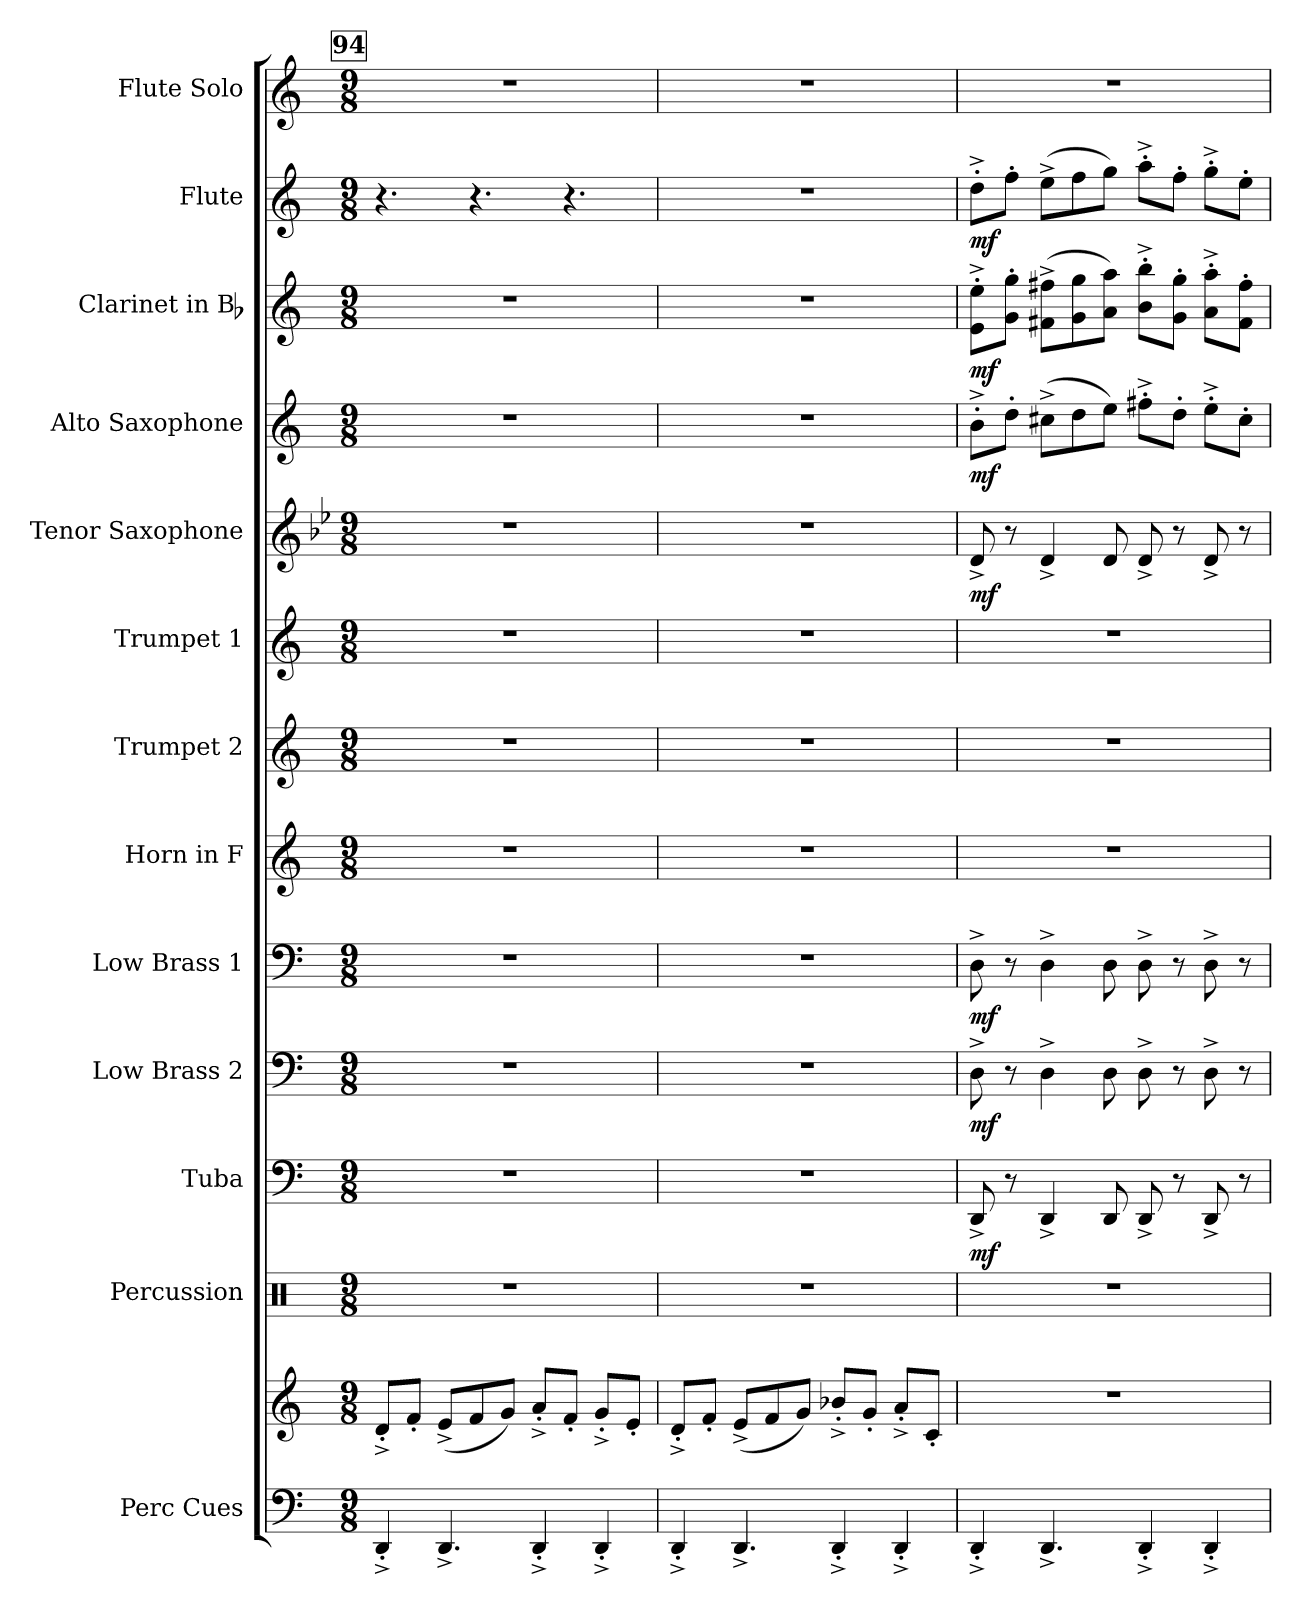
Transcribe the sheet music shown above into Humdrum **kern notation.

**kern	**kern	**kern	**kern	**dynam	**kern	**dynam	**kern	**dynam	**kern	**kern	**kern	**kern	**dynam	**kern	**dynam	**kern	**dynam	**kern	**dynam	**kern
*part13	*part13	*part12	*part11	*part11	*part10	*part10	*part9	*part9	*part8	*part7	*part6	*part5	*part5	*part4	*part4	*part3	*part3	*part2	*part2	*part1
*staff14	*staff13	*staff12	*staff11	*staff11	*staff10	*staff10	*staff9	*staff9	*staff8	*staff7	*staff6	*staff5	*staff5	*staff4	*staff4	*staff3	*staff3	*staff2	*staff2	*staff1
*I"Perc Cues	*	*I"Percussion	*I"Tuba	*	*I"Low Brass 2	*	*I"Low Brass 1	*	*I"Horn in F	*I"Trumpet 2	*I"Trumpet 1	*I"Tenor Saxophone	*	*I"Alto Saxophone	*	*I"Clarinet in Bb	*	*I"Flute	*	*I"Flute Solo
*I'Perc	*	*I'Perc.	*I'Tba.	*	*I'LB 2	*	*I'LB 1	*	*I'Hn.	*I'Tpt.	*I'Tpt.	*I'Ten. Sax.	*	*I'Alto Sax.	*	*I'Cl.	*	*I'Fl.	*	*I'Fl.
!!LO:PB:g=z
*clefF4	*clefG2	*clefX	*clefF4	*	*clefF4	*	*clefF4	*	*clefG2	*clefG2	*clefG2	*clefG2	*	*clefG2	*	*clefG2	*	*clefG2	*	*clefG2
*	*	*	*	*	*	*	*	*	*ITrd4c7	*ITrd1c2	*ITrd1c2	*ITrd8c14	*	*ITrd5c9	*	*ITrd1c2	*	*	*	*
*k[]	*k[]	*k[]	*k[]	*	*k[]	*	*k[]	*	*k[b-]	*k[b-e-]	*k[b-e-]	*k[b-e-]	*	*k[b-e-a-]	*	*k[b-e-]	*	*k[]	*	*k[]
*M9/8	*M9/8	*M9/8	*M9/8	*	*M9/8	*	*M9/8	*	*M9/8	*M9/8	*M9/8	*M9/8	*	*M9/8	*	*M9/8	*	*M9/8	*	*M9/8
!!LO:REH:place=s1:B:color=#000000:enc=box:fs=10.5701:t=94
=94	=94	=94	=94	=94	=94	=94	=94	=94	=94	=94	=94	=94	=94	=94	=94	=94	=94	=94	=94	=94
!	!	!LO:N:vis=1	!LO:N:vis=1	!	!LO:N:vis=1	!	!LO:N:vis=1	!	!LO:N:vis=1	!LO:N:vis=1	!LO:N:vis=1	!LO:N:vis=1	!	!LO:N:vis=1	!	!LO:N:vis=1	!	!	!	!LO:N:vis=1
4DD'^i/	8d'^i/L	8%9r	8%9r	.	8%9r	.	8%9r	.	8%9r	8%9r	8%9r	8%9r	.	8%9r	.	8%9r	.	4.r	.	8%9r
.	8f'i/J	.	.	.	.	.	.	.	.	.	.	.	.	.	.	.	.	.	.	.
4.DD^i/	(8e^i/L	.	.	.	.	.	.	.	.	.	.	.	.	.	.	.	.	.	.	.
.	8fi/	.	.	.	.	.	.	.	.	.	.	.	.	.	.	.	.	4.r	.	.
.	8gi/J)	.	.	.	.	.	.	.	.	.	.	.	.	.	.	.	.	.	.	.
4DD'^i/	8a'^i/L	.	.	.	.	.	.	.	.	.	.	.	.	.	.	.	.	.	.	.
.	8f'i/J	.	.	.	.	.	.	.	.	.	.	.	.	.	.	.	.	4.r	.	.
4DD'^i/	8g'^i/L	.	.	.	.	.	.	.	.	.	.	.	.	.	.	.	.	.	.	.
.	8e'i/J	.	.	.	.	.	.	.	.	.	.	.	.	.	.	.	.	.	.	.
=95	=95	=95	=95	=95	=95	=95	=95	=95	=95	=95	=95	=95	=95	=95	=95	=95	=95	=95	=95	=95
!	!	!LO:N:vis=1	!LO:N:vis=1	!	!LO:N:vis=1	!	!LO:N:vis=1	!	!LO:N:vis=1	!LO:N:vis=1	!LO:N:vis=1	!LO:N:vis=1	!	!LO:N:vis=1	!	!LO:N:vis=1	!	!LO:N:vis=1	!	!LO:N:vis=1
4DD'^i/	8d'^i/L	8%9r	8%9r	.	8%9r	.	8%9r	.	8%9r	8%9r	8%9r	8%9r	.	8%9r	.	8%9r	.	8%9r	.	8%9r
.	8f'i/J	.	.	.	.	.	.	.	.	.	.	.	.	.	.	.	.	.	.	.
4.DD^i/	(8e^i/L	.	.	.	.	.	.	.	.	.	.	.	.	.	.	.	.	.	.	.
.	8fi/	.	.	.	.	.	.	.	.	.	.	.	.	.	.	.	.	.	.	.
.	8gi/J)	.	.	.	.	.	.	.	.	.	.	.	.	.	.	.	.	.	.	.
4DD'^i/	8b-X'^i/L	.	.	.	.	.	.	.	.	.	.	.	.	.	.	.	.	.	.	.
.	8g'i/J	.	.	.	.	.	.	.	.	.	.	.	.	.	.	.	.	.	.	.
4DD'^i/	8a'^i/L	.	.	.	.	.	.	.	.	.	.	.	.	.	.	.	.	.	.	.
.	8c'i/J	.	.	.	.	.	.	.	.	.	.	.	.	.	.	.	.	.	.	.
=96	=96	=96	=96	=96	=96	=96	=96	=96	=96	=96	=96	=96	=96	=96	=96	=96	=96	=96	=96	=96
!	!LO:N:vis=1	!LO:N:vis=1	!	!	!	!	!	!	!LO:N:vis=1	!LO:N:vis=1	!LO:N:vis=1	!	!	!	!	!	!	!	!	!LO:N:vis=1
4DD'^i/	8%9r	8%9r	8DD^i/	mf	8D^i\	mf	8D^i\	mf	8%9r	8%9r	8%9r	8D^i/	mf	8d'^i\L	mf	8di\'^ 8ddi'^L	mf	8dd'^i\L	mf	8%9r
.	.	.	8r	.	8r	.	8r	.	.	.	.	8r	.	8f'i\J	.	8fi\' 8ffi'J	.	8ff'i\J	.	.
4.DD^i/	.	.	4DD^i/	.	4D^i\	.	4D^i\	.	.	.	.	4D^i/	.	(8en^i\L	.	(8eni\^ 8eeni^L	.	(8ee^i\L	.	.
.	.	.	.	.	.	.	.	.	.	.	.	.	.	8fi\	.	8fi\ 8ffi	.	8ffi\	.	.
.	.	.	8DDi/	.	8Di\	.	8Di\	.	.	.	.	8Di/	.	8gi\J)	.	8gi\ 8ggiJ)	.	8ggi\J)	.	.
4DD'^i/	.	.	8DD^i/	.	8D^i\	.	8D^i\	.	.	.	.	8D^i/	.	8an'^i\L	.	8ai\'^ 8aai'^L	.	8aa'^i\L	.	.
.	.	.	8r	.	8r	.	8r	.	.	.	.	8r	.	8f'i\J	.	8fi\' 8ffi'J	.	8ff'i\J	.	.
4DD'^i/	.	.	8DD^i/	.	8D^i\	.	8D^i\	.	.	.	.	8D^i/	.	8g'^i\L	.	8gi\'^ 8ggi'^L	.	8gg'^i\L	.	.
.	.	.	8r	.	8r	.	8r	.	.	.	.	8r	.	8e'i\J	.	8ei\' 8eei'J	.	8ee'i\J	.	.
=	=	=	=	=	=	=	=	=	=	=	=	=	=	=	=	=	=	=	=	=
*-	*-	*-	*-	*-	*-	*-	*-	*-	*-	*-	*-	*-	*-	*-	*-	*-	*-	*-	*-	*-
